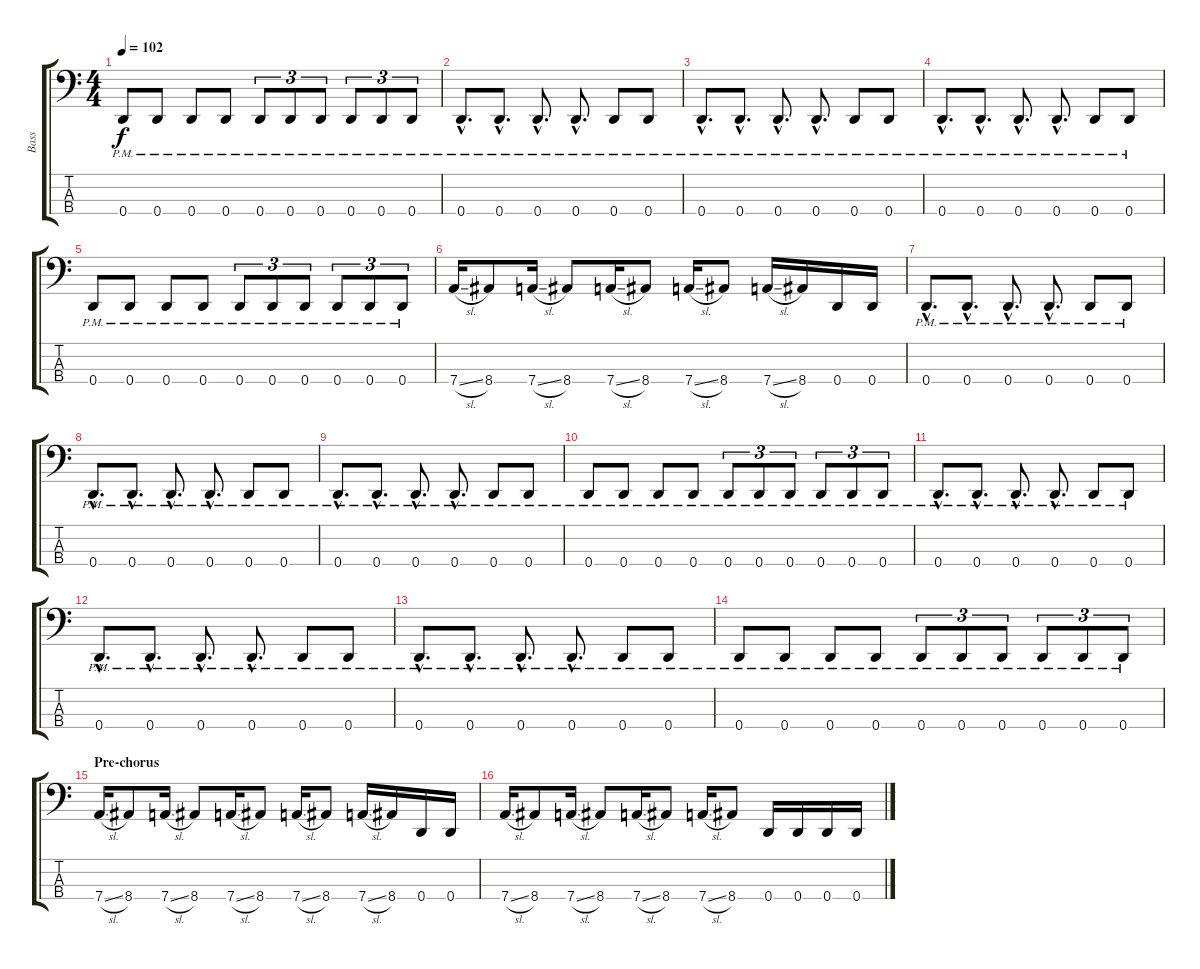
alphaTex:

\track ("Bass" "Bass") {instrument electricbassfinger}
\staff {score tabs}
\tuning (G2 D2 A1 D1) {hide}
\ts (4 4)
\tempo 102
\clef f4
\ks c
0.4{pm}.8{dy f} 0.4{pm}.8 0.4{pm}.8 0.4{pm}.8 0.4{pm}.8{tu (3 2)} 0.4{pm}.8{tu (3 2)} 0.4{pm}.8{tu (3 2)} 0.4{pm}.8{tu (3 2)} 0.4{pm}.8{tu (3 2)} 0.4{pm}.8{tu (3 2)} |
0.4{hac pm}.8{d} 0.4{hac pm}.8{d} 0.4{hac pm}.8{d} 0.4{hac pm}.8{d} 0.4{pm}.8 0.4{pm}.8 |
0.4{hac pm}.8{d} 0.4{hac pm}.8{d} 0.4{hac pm}.8{d} 0.4{hac pm}.8{d} 0.4{pm}.8 0.4{pm}.8 |
0.4{hac pm}.8{d} 0.4{hac pm}.8{d} 0.4{hac pm}.8{d} 0.4{hac pm}.8{d} 0.4{pm}.8 0.4{pm}.8 |
0.4{pm}.8 0.4{pm}.8 0.4{pm}.8 0.4{pm}.8 0.4{pm}.8{tu (3 2)} 0.4{pm}.8{tu (3 2)} 0.4{pm}.8{tu (3 2)} 0.4{pm}.8{tu (3 2)} 0.4{pm}.8{tu (3 2)} 0.4{pm}.8{tu (3 2)} |
7.4{sl}.16 8.4.8 7.4{sl}.16 8.4.8 7.4{sl}.16 8.4.8 7.4{sl}.16 8.4.8 7.4{sl}.16 8.4.16 0.4.16 0.4.16 |
0.4{hac pm}.8{d} 0.4{hac pm}.8{d} 0.4{hac pm}.8{d} 0.4{hac pm}.8{d} 0.4{pm}.8 0.4{pm}.8 |
0.4{hac pm}.8{d} 0.4{hac pm}.8{d} 0.4{hac pm}.8{d} 0.4{hac pm}.8{d} 0.4{pm}.8 0.4{pm}.8 |
0.4{hac pm}.8{d} 0.4{hac pm}.8{d} 0.4{hac pm}.8{d} 0.4{hac pm}.8{d} 0.4{pm}.8 0.4{pm}.8 |
0.4{pm}.8 0.4{pm}.8 0.4{pm}.8 0.4{pm}.8 0.4{pm}.8{tu (3 2)} 0.4{pm}.8{tu (3 2)} 0.4{pm}.8{tu (3 2)} 0.4{pm}.8{tu (3 2)} 0.4{pm}.8{tu (3 2)} 0.4{pm}.8{tu (3 2)} |
0.4{hac pm}.8{d} 0.4{hac pm}.8{d} 0.4{hac pm}.8{d} 0.4{hac pm}.8{d} 0.4{pm}.8 0.4{pm}.8 |
0.4{hac pm}.8{d} 0.4{hac pm}.8{d} 0.4{hac pm}.8{d} 0.4{hac pm}.8{d} 0.4{pm}.8 0.4{pm}.8 |
0.4{hac pm}.8{d} 0.4{hac pm}.8{d} 0.4{hac pm}.8{d} 0.4{hac pm}.8{d} 0.4{pm}.8 0.4{pm}.8 |
0.4{pm}.8 0.4{pm}.8 0.4{pm}.8 0.4{pm}.8 0.4{pm}.8{tu (3 2)} 0.4{pm}.8{tu (3 2)} 0.4{pm}.8{tu (3 2)} 0.4{pm}.8{tu (3 2)} 0.4{pm}.8{tu (3 2)} 0.4{pm}.8{tu (3 2)} |
\section ("" "Pre-chorus")
7.4{sl}.16 8.4.8 7.4{sl}.16 8.4.8 7.4{sl}.16 8.4.8 7.4{sl}.16 8.4.8 7.4{sl}.16 8.4.16 0.4.16 0.4.16 |
7.4{sl}.16 8.4.8 7.4{sl}.16 8.4.8 7.4{sl}.16 8.4.8 7.4{sl}.16 8.4.8 0.4.16 0.4.16 0.4.16 0.4.16
